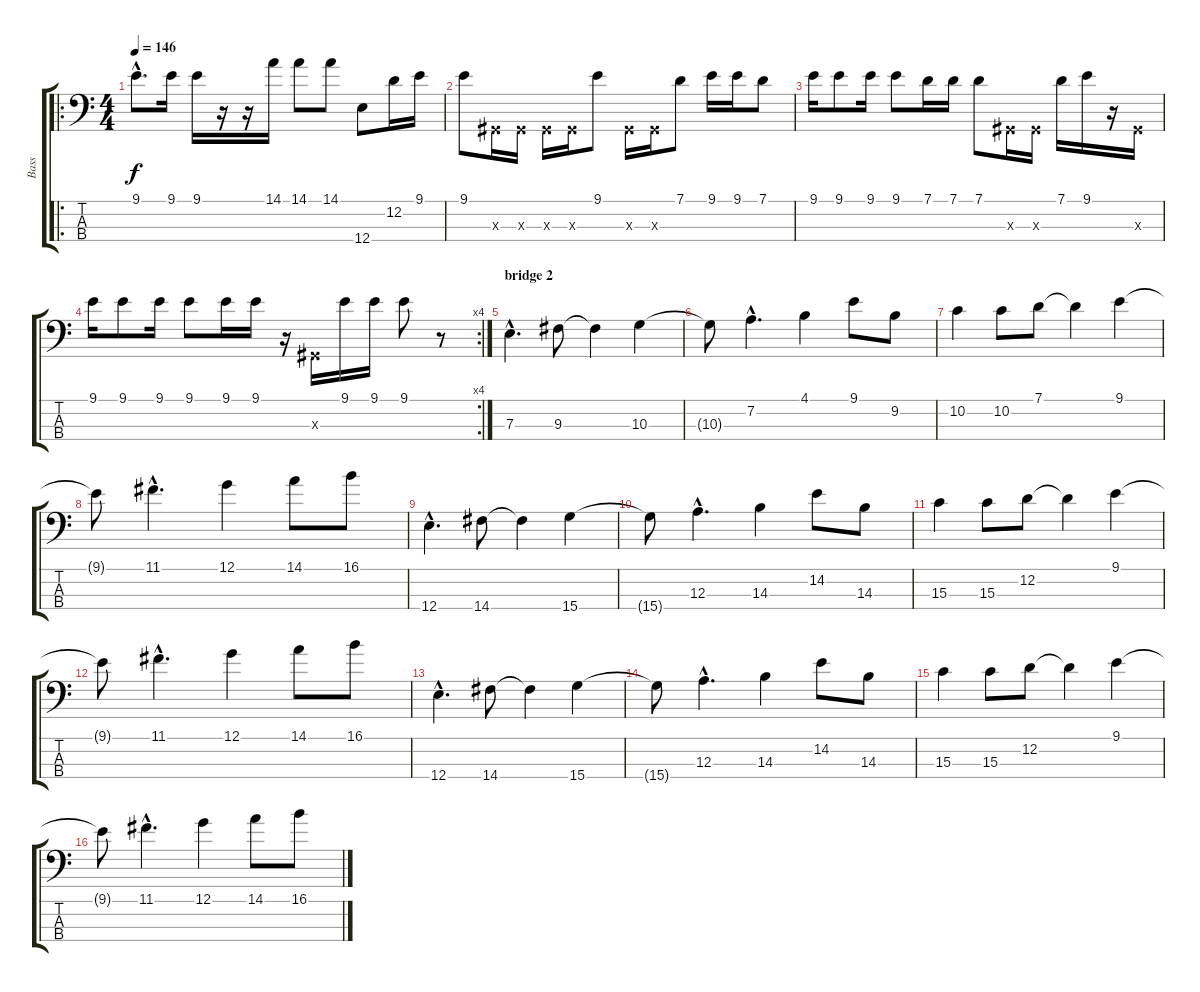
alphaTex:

\track ("Bass" "Bass") {instrument electricbasspick}
\staff {score tabs}
\tuning (G2 D2 A1 E1) {hide}
\ro
\ts (4 4)
\tempo 146
\clef f4
\ks c
9.1{hac}.8{d dy f} 9.1.16 9.1.16 r.16 r.16 14.1.16 14.1.8 14.1.8 12.4.8 12.2.16 9.1.16 |
9.1.8 -1.3{x}.16 -1.3{x}.16 -1.3{x}.16 -1.3{x}.16 9.1.8 -1.3{x}.16 -1.3{x}.16 7.1.8 9.1.16 9.1.16 7.1.8 |
9.1.16 9.1.8 9.1.16 9.1.8 7.1.16 7.1.16 7.1.8 -1.3{x}.16 -1.3{x}.16 7.1.16 9.1.16 r.16 -1.3{x}.16 |
\rc 4
9.1.16 9.1.8 9.1.16 9.1.8 9.1.16 9.1.16 r.16 -1.3{x}.16 9.1.16 9.1.16 9.1.8 r.8 |
\section ("" "bridge 2")
7.3{hac}.4{d} 9.3.8 9.3{t}.4 10.3.4 |
10.3{t}.8 7.2{hac}.4{d} 4.1.4 9.1.8 9.2.8 |
10.2.4 10.2.8 7.1.8 7.1{t}.4 9.1.4 |
9.1{t}.8 11.1{hac}.4{d} 12.1.4 14.1.8 16.1.8 |
12.4{hac}.4{d} 14.4.8 14.4{t}.4 15.4.4 |
15.4{t}.8 12.3{hac}.4{d} 14.3.4 14.2.8 14.3.8 |
15.3.4 15.3.8 12.2.8 12.2{t}.4 9.1.4 |
9.1{t}.8 11.1{hac}.4{d} 12.1.4 14.1.8 16.1.8 |
12.4{hac}.4{d} 14.4.8 14.4{t}.4 15.4.4 |
15.4{t}.8 12.3{hac}.4{d} 14.3.4 14.2.8 14.3.8 |
15.3.4 15.3.8 12.2.8 12.2{t}.4 9.1.4 |
9.1{t}.8 11.1{hac}.4{d} 12.1.4 14.1.8 16.1.8
